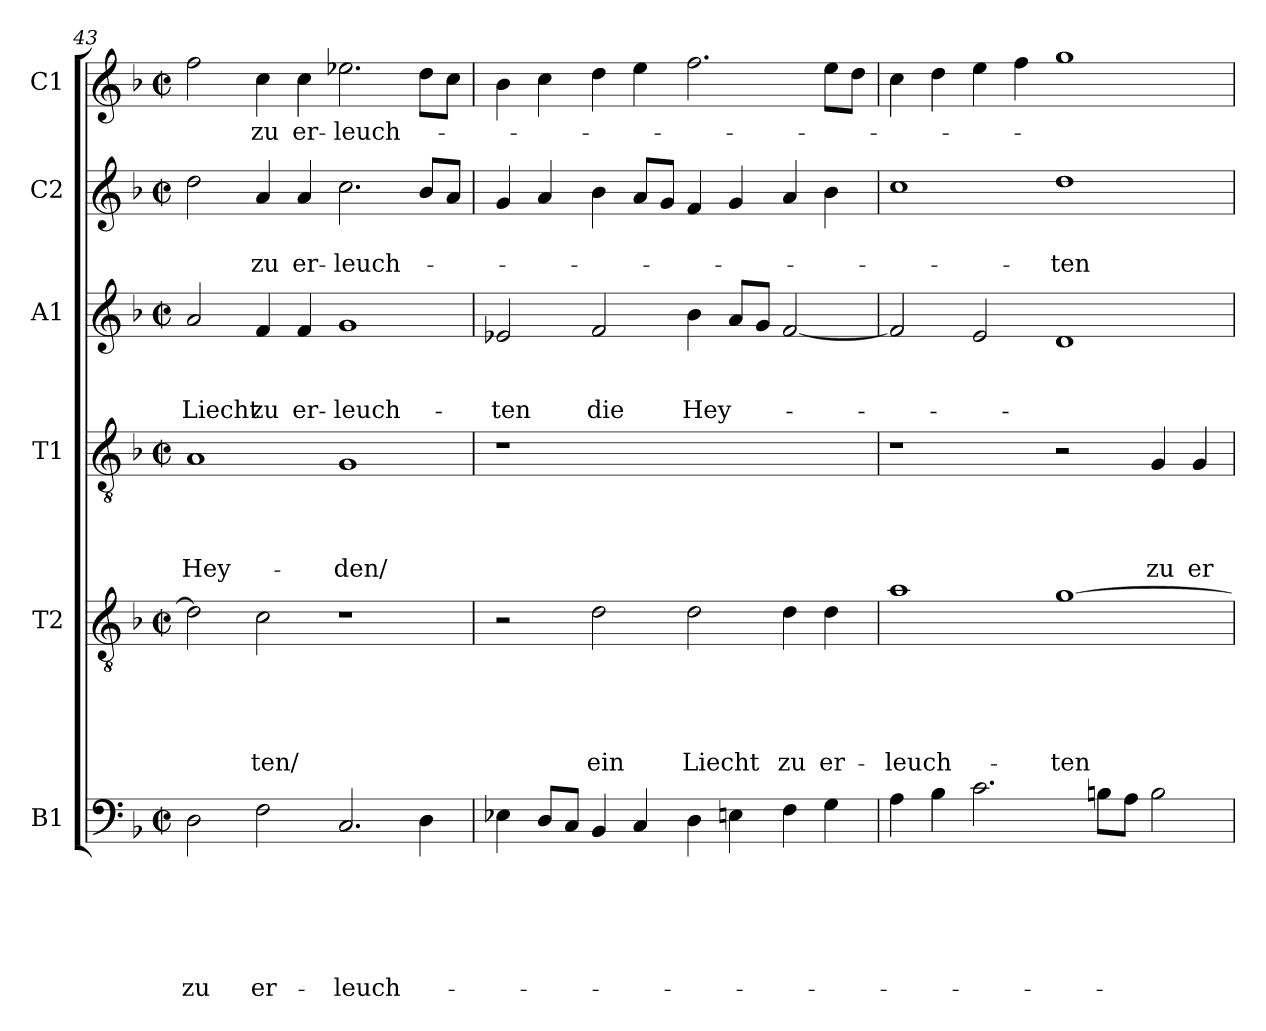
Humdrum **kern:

**kern	**text	**text	**text	**text	**text	**text	**kern	**text	**text	**text	**text	**text	**kern	**text	**text	**text	**text	**kern	**text	**text	**text	**kern	**text	**text	**kern	**text
*part6	*part6	*part6	*part6	*part6	*part6	*part6	*part5	*part5	*part5	*part5	*part5	*part5	*part4	*part4	*part4	*part4	*part4	*part3	*part3	*part3	*part3	*part2	*part2	*part2	*part1	*part1
*staff6	*staff6	*staff6	*staff6	*staff6	*staff6	*staff6	*staff5	*staff5	*staff5	*staff5	*staff5	*staff5	*staff4	*staff4	*staff4	*staff4	*staff4	*staff3	*staff3	*staff3	*staff3	*staff2	*staff2	*staff2	*staff1	*staff1
*I"B1	*	*	*	*	*	*	*I"T2	*	*	*	*	*	*I"T1	*	*	*	*	*I"A1	*	*	*	*I"C2	*	*	*I"C1	*
*clefF4	*	*	*	*	*	*	*clefGv2	*	*	*	*	*	*clefGv2	*	*	*	*	*clefG2	*	*	*	*clefG2	*	*	*clefG2	*
*k[b-]	*	*	*	*	*	*	*k[b-]	*	*	*	*	*	*k[b-]	*	*	*	*	*k[b-]	*	*	*	*k[b-]	*	*	*k[b-]	*
*F:	*	*	*	*	*	*	*F:	*	*	*	*	*	*F:	*	*	*	*	*F:	*	*	*	*F:	*	*	*F:	*
*M2/2	*	*	*	*	*	*	*M2/2	*	*	*	*	*	*M2/2	*	*	*	*	*M2/2	*	*	*	*M2/2	*	*	*M2/2	*
*met(c|)	*	*	*	*	*	*	*met(c|)	*	*	*	*	*	*met(c|)	*	*	*	*	*met(c|)	*	*	*	*met(c|)	*	*	*met(c|)	*
=43	=43	=43	=43	=43	=43	=43	=43	=43	=43	=43	=43	=43	=43	=43	=43	=43	=43	=43	=43	=43	=43	=43	=43	=43	=43	=43
!	!	!	!	!	!	!LO:LY:b	!	!	!	!	!	!	!	!	!	!	!LO:LY:b	!	!	!	!LO:LY:b	!	!	!	!	!
2D\	.	.	.	.	.	zu	2d\]	.	.	.	.	.	1A	.	.	.	Hey-	2a/	.	.	Liecht	2dd\	.	.	2ff\	.
!	!	!	!	!	!	!LO:LY:b	!	!	!	!	!	!LO:LY:b	!	!	!	!	!	!	!	!	!LO:LY:b	!	!	!LO:LY:b	!	!LO:LY:b
2F\	.	.	.	.	.	er-	2c\	.	.	.	.	-ten/	.	.	.	.	.	4f/	.	.	zu	4a/	.	zu	4cc\	zu
!	!	!	!	!	!	!	!	!	!	!	!	!	!	!	!	!	!	!	!	!	!LO:LY:b	!	!	!LO:LY:b	!	!LO:LY:b
.	.	.	.	.	.	.	.	.	.	.	.	.	.	.	.	.	.	4f/	.	.	er-	4a/	.	er-	4cc\	er-
!	!	!	!	!	!	!LO:LY:b	!	!	!	!	!	!	!	!	!	!	!LO:LY:b	!	!	!	!LO:LY:b	!	!	!LO:LY:b	!	!LO:LY:b
2.C/	.	.	.	.	.	-leuch-	1r	.	.	.	.	.	1G	.	.	.	-den/	1g	.	.	-leuch-	2.cc\	.	-leuch-	2.ee-X\	-leuch-
4D\	.	.	.	.	.	.	.	.	.	.	.	.	.	.	.	.	.	.	.	.	.	8b-/L	.	.	8dd\L	.
.	.	.	.	.	.	.	.	.	.	.	.	.	.	.	.	.	.	.	.	.	.	8a/J	.	.	8cc\J	.
=44	=44	=44	=44	=44	=44	=44	=44	=44	=44	=44	=44	=44	=44	=44	=44	=44	=44	=44	=44	=44	=44	=44	=44	=44	=44	=44
!	!	!	!	!	!	!	!	!	!	!	!	!	!	!	!	!	!	!	!	!	!LO:LY:b	!	!	!	!	!
4E-X\	.	.	.	.	.	.	2r	.	.	.	.	.	1r	.	.	.	.	2e-X/	.	.	-ten	4g/	.	.	4b-\	.
8D/L	.	.	.	.	.	.	.	.	.	.	.	.	.	.	.	.	.	.	.	.	.	4a/	.	.	4cc\	.
8C/J	.	.	.	.	.	.	.	.	.	.	.	.	.	.	.	.	.	.	.	.	.	.	.	.	.	.
!	!	!	!	!	!	!	!	!	!	!	!	!LO:LY:b	!	!	!	!	!	!	!	!	!LO:LY:b	!	!	!	!	!
4BB-/	.	.	.	.	.	.	2d\	.	.	.	.	ein	.	.	.	.	.	2f/	.	.	die	4b-\	.	.	4dd\	.
4C/	.	.	.	.	.	.	.	.	.	.	.	.	.	.	.	.	.	.	.	.	.	8a/L	.	.	4ee\	.
.	.	.	.	.	.	.	.	.	.	.	.	.	.	.	.	.	.	.	.	.	.	8g/J	.	.	.	.
!	!	!	!	!	!	!	!	!	!	!	!	!LO:LY:b	!	!	!	!	!	!	!	!	!LO:LY:b	!	!	!	!	!
4D\	.	.	.	.	.	.	2d\	.	.	.	.	Liecht	1ryy	.	.	.	.	4b-\	.	.	Hey-	4f/	.	.	2.ff\	.
4En\	.	.	.	.	.	.	.	.	.	.	.	.	.	.	.	.	.	8a/L	.	.	.	4g/	.	.	.	.
.	.	.	.	.	.	.	.	.	.	.	.	.	.	.	.	.	.	8g/J	.	.	.	.	.	.	.	.
!	!	!	!	!	!	!	!	!	!	!	!	!LO:LY:b	!	!	!	!	!	!	!	!	!	!	!	!	!	!
4F\	.	.	.	.	.	.	4d\	.	.	.	.	zu	.	.	.	.	.	[2f/	.	.	.	4a/	.	.	.	.
!	!	!	!	!	!	!	!	!	!	!	!	!LO:LY:b	!	!	!	!	!	!	!	!	!	!	!	!	!	!
4G\	.	.	.	.	.	.	4d\	.	.	.	.	er-	.	.	.	.	.	.	.	.	.	4b-\	.	.	8ee\L	.
.	.	.	.	.	.	.	.	.	.	.	.	.	.	.	.	.	.	.	.	.	.	.	.	.	8dd\J	.
!!LO:LB:g=z
=45	=45	=45	=45	=45	=45	=45	=45	=45	=45	=45	=45	=45	=45	=45	=45	=45	=45	=45	=45	=45	=45	=45	=45	=45	=45	=45
!	!	!	!	!	!	!	!	!	!	!	!	!LO:LY:b	!	!	!	!	!	!	!	!	!	!	!	!	!	!
4A\	.	.	.	.	.	.	1a	.	.	.	.	-leuch-	1r	.	.	.	.	2f/]	.	.	.	1cc	.	.	4cc\	.
4B-\	.	.	.	.	.	.	.	.	.	.	.	.	.	.	.	.	.	.	.	.	.	.	.	.	4dd\	.
2.c\	.	.	.	.	.	.	.	.	.	.	.	.	.	.	.	.	.	2e/	.	.	.	.	.	.	4ee\	.
.	.	.	.	.	.	.	.	.	.	.	.	.	.	.	.	.	.	.	.	.	.	.	.	.	4ff\	.
!	!	!	!	!	!	!	!	!	!	!	!	!LO:LY:b	!	!	!	!	!	!	!	!	!	!	!	!LO:LY:b	!	!
.	.	.	.	.	.	.	[1g	.	.	.	.	-ten	2r	.	.	.	.	1d	.	.	.	1dd	.	-ten	1gg	.
8Bn\L	.	.	.	.	.	.	.	.	.	.	.	.	.	.	.	.	.	.	.	.	.	.	.	.	.	.
8A\J	.	.	.	.	.	.	.	.	.	.	.	.	.	.	.	.	.	.	.	.	.	.	.	.	.	.
!	!	!	!	!	!	!	!	!	!	!	!	!	!	!	!	!	!LO:LY:b	!	!	!	!	!	!	!	!	!
2B\	.	.	.	.	.	.	.	.	.	.	.	.	4G/	.	.	.	zu	.	.	.	.	.	.	.	.	.
!	!	!	!	!	!	!	!	!	!	!	!	!	!	!	!	!	!LO:LY:b	!	!	!	!	!	!	!	!	!
.	.	.	.	.	.	.	.	.	.	.	.	.	4G/	.	.	.	er-	.	.	.	.	.	.	.	.	.
=	=	=	=	=	=	=	=	=	=	=	=	=	=	=	=	=	=	=	=	=	=	=	=	=	=	=
*-	*-	*-	*-	*-	*-	*-	*-	*-	*-	*-	*-	*-	*-	*-	*-	*-	*-	*-	*-	*-	*-	*-	*-	*-	*-	*-
